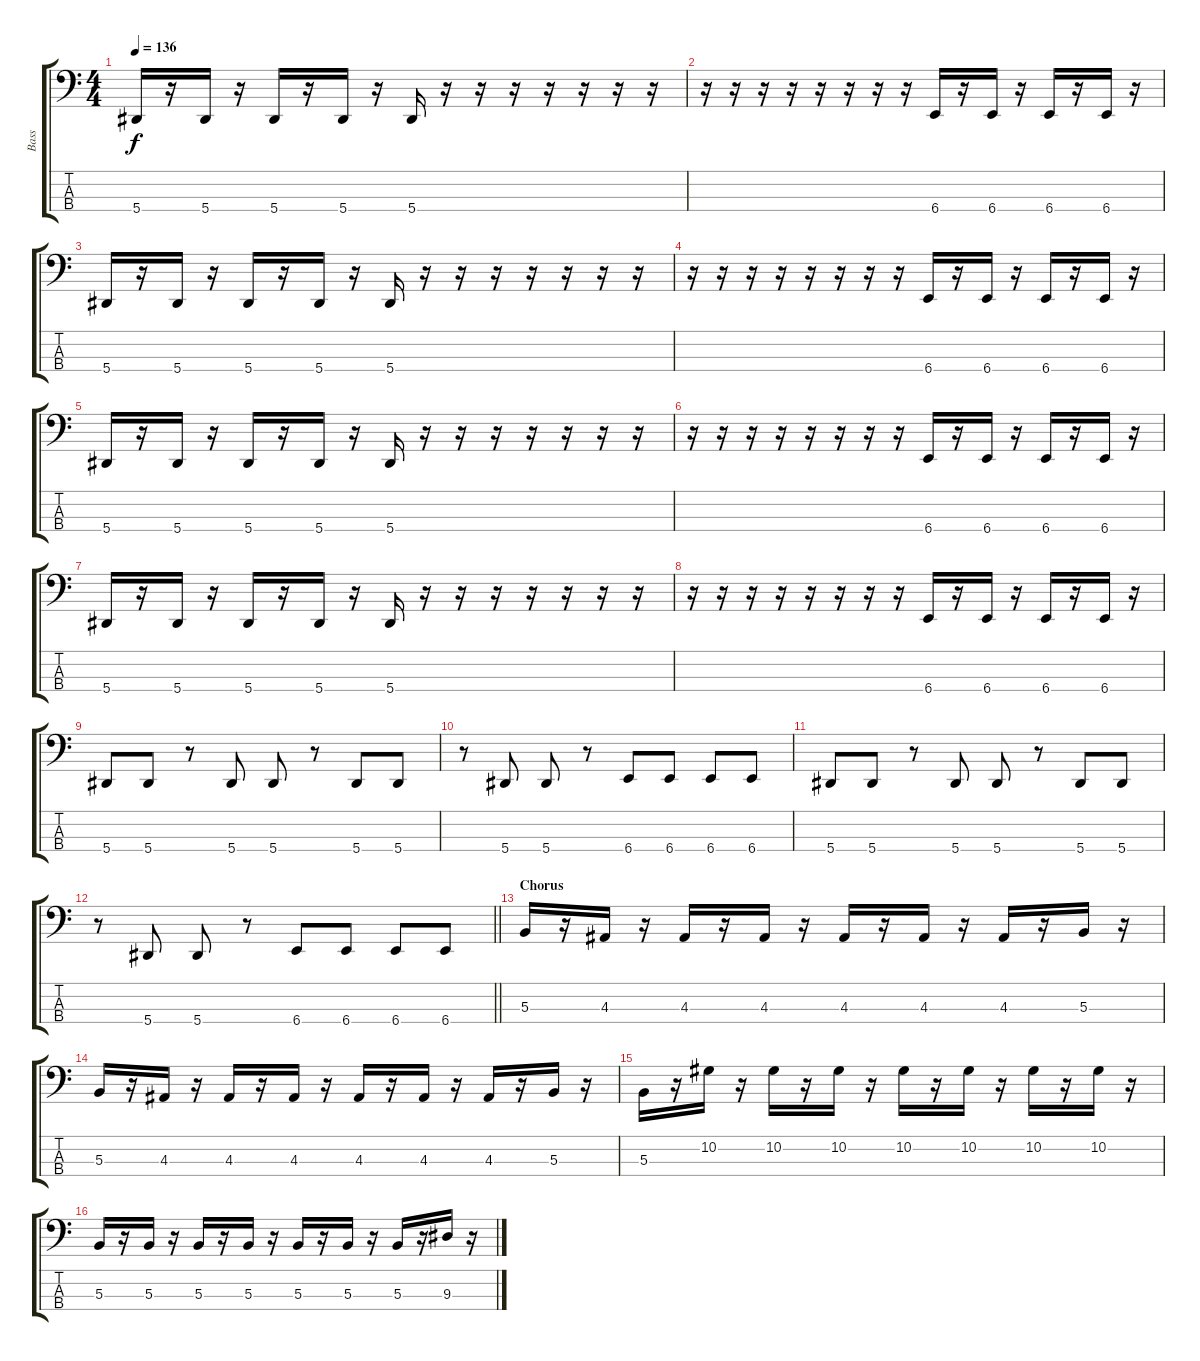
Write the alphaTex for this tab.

\track ("Bass" "Bass") {instrument electricbassfinger}
\staff {score tabs}
\tuning (Eb2 Bb1 Gb1 Bb0) {hide}
\ts (4 4)
\tempo 136
\clef f4
\ks c
5.4.16{dy f} r.16 5.4.16 r.16 5.4.16 r.16 5.4.16 r.16 5.4.16 r.16 r.16 r.16 r.16 r.16 r.16 r.16 |
r.16 r.16 r.16 r.16 r.16 r.16 r.16 r.16 6.4.16 r.16 6.4.16 r.16 6.4.16 r.16 6.4.16 r.16 |
5.4.16 r.16 5.4.16 r.16 5.4.16 r.16 5.4.16 r.16 5.4.16 r.16 r.16 r.16 r.16 r.16 r.16 r.16 |
r.16 r.16 r.16 r.16 r.16 r.16 r.16 r.16 6.4.16 r.16 6.4.16 r.16 6.4.16 r.16 6.4.16 r.16 |
5.4.16 r.16 5.4.16 r.16 5.4.16 r.16 5.4.16 r.16 5.4.16 r.16 r.16 r.16 r.16 r.16 r.16 r.16 |
r.16 r.16 r.16 r.16 r.16 r.16 r.16 r.16 6.4.16 r.16 6.4.16 r.16 6.4.16 r.16 6.4.16 r.16 |
5.4.16 r.16 5.4.16 r.16 5.4.16 r.16 5.4.16 r.16 5.4.16 r.16 r.16 r.16 r.16 r.16 r.16 r.16 |
r.16 r.16 r.16 r.16 r.16 r.16 r.16 r.16 6.4.16 r.16 6.4.16 r.16 6.4.16 r.16 6.4.16 r.16 |
5.4.8 5.4.8 r.8 5.4.8 5.4.8 r.8 5.4.8 5.4.8 |
r.8 5.4.8 5.4.8 r.8 6.4.8 6.4.8 6.4.8 6.4.8 |
5.4.8 5.4.8 r.8 5.4.8 5.4.8 r.8 5.4.8 5.4.8 |
\barLineRight lightlight
r.8 5.4.8 5.4.8 r.8 6.4.8 6.4.8 6.4.8 6.4.8 |
\section ("" "Chorus")
5.3.16 r.16 4.3.16 r.16 4.3.16 r.16 4.3.16 r.16 4.3.16 r.16 4.3.16 r.16 4.3.16 r.16 5.3.16 r.16 |
5.3.16 r.16 4.3.16 r.16 4.3.16 r.16 4.3.16 r.16 4.3.16 r.16 4.3.16 r.16 4.3.16 r.16 5.3.16 r.16 |
5.3.16 r.16 10.2.16 r.16 10.2.16 r.16 10.2.16 r.16 10.2.16 r.16 10.2.16 r.16 10.2.16 r.16 10.2.16 r.16 |
5.3.16 r.16 5.3.16 r.16 5.3.16 r.16 5.3.16 r.16 5.3.16 r.16 5.3.16 r.16 5.3.16 r.16 9.3.16 r.16
